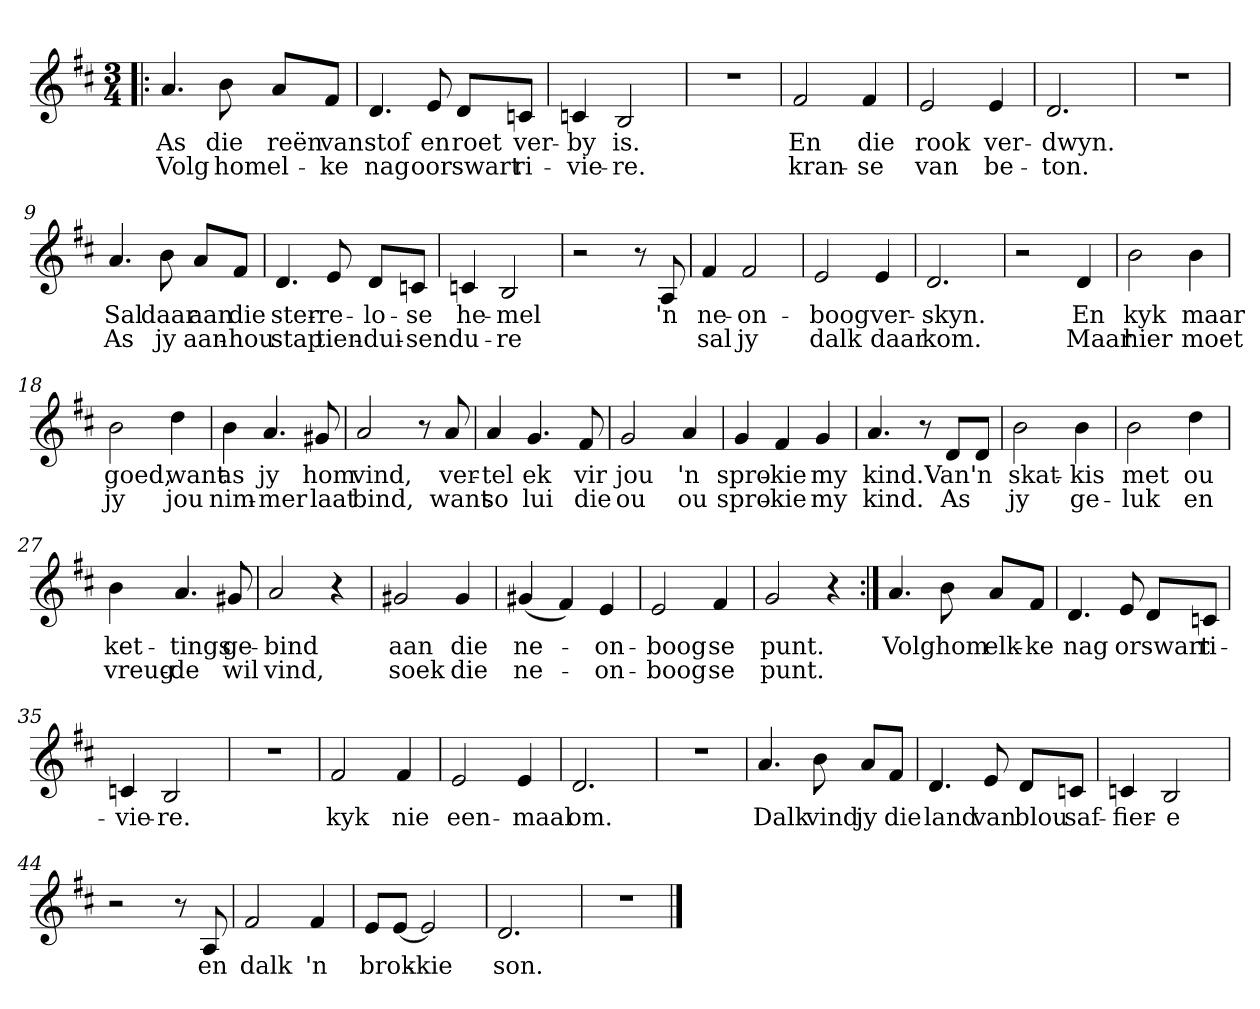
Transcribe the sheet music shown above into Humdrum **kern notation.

**kern	**text	**text
*part1	*part1	*part1
*staff1	*staff1	*staff1
*clefG2	*	*
*k[f#c#]	*	*
*D:	*	*
*M3/4	*	*
=1!|:	=1!|:	=1!|:
!	!LO:LY:b	!LO:LY:b
4.a/	As	Volg
!	!LO:LY:b	!LO:LY:b
8b\	die	hom
!	!LO:LY:b	!LO:LY:b
8a/L	reën	el-
!	!LO:LY:b	!LO:LY:b
8f#/J	van	-ke
=2	=2	=2
!	!LO:LY:b	!LO:LY:b
4.d/	stof	nag
!	!LO:LY:b	!LO:LY:b
8e/	en	oor
!	!LO:LY:b	!LO:LY:b
8d/L	roet	swart
!	!LO:LY:b	!LO:LY:b
8c/J	ver-	ri-
=3	=3	=3
!	!LO:LY:b	!LO:LY:b
4c/	-by	-vie-
!	!LO:LY:b	!LO:LY:b
2B/	is.	-re.
=4	=4	=4
!	!	!LO:LY:b
2.r	.	oor
=5	=5	=5
!	!LO:LY:b	!LO:LY:b
2f#/	En	kran-
!	!LO:LY:b	!LO:LY:b
4f#/	die	-se
=6	=6	=6
!	!LO:LY:b	!LO:LY:b
2e/	rook	van
!	!LO:LY:b	!LO:LY:b
4e/	ver-	be-
=7	=7	=7
!	!LO:LY:b	!LO:LY:b
2.d/	-dwyn.	-ton.
=8	=8	=8
2.r	.	.
!!LO:LB:g=z
=9	=9	=9
!	!LO:LY:b	!LO:LY:b
4.a/	Sal	As
!	!LO:LY:b	!LO:LY:b
8b\	daar	jy
!	!LO:LY:b	!LO:LY:b
8a/L	aan	aan-
!	!LO:LY:b	!LO:LY:b
8f#/J	die	-hou
=10	=10	=10
!	!LO:LY:b	!LO:LY:b
4.d/	ster-	stap
!	!LO:LY:b	!LO:LY:b
8e/	-re-	tien-
!	!LO:LY:b	!LO:LY:b
8d/L	-lo-	-dui-
!	!LO:LY:b	!LO:LY:b
8c/J	-se	-send
=11	=11	=11
!	!LO:LY:b	!LO:LY:b
4c/	he-	u-
!	!LO:LY:b	!LO:LY:b
2B/	-mel	-re
=12	=12	=12
2r	.	.
8r	.	.
!	!LO:LY:b	!
8A/	'n	.
=13	=13	=13
!	!LO:LY:b	!LO:LY:b
4f#/	ne-	sal
!	!LO:LY:b	!LO:LY:b
2f#/	-on-	jy
=14	=14	=14
!	!LO:LY:b	!LO:LY:b
2e/	-boog	dalk
!	!LO:LY:b	!LO:LY:b
4e/	ver-	daar
=15	=15	=15
!	!LO:LY:b	!LO:LY:b
2.d/	-skyn.	kom.
!!LO:LB:g=z
=16	=16	=16
2r	.	.
!	!LO:LY:b	!LO:LY:b
4d/	En	Maar
=17	=17	=17
!	!LO:LY:b	!LO:LY:b
2b\	kyk	hier
!	!LO:LY:b	!LO:LY:b
4b\	maar	moet
=18	=18	=18
!	!LO:LY:b	!LO:LY:b
2b\	goed,	jy
!	!LO:LY:b	!LO:LY:b
4dd\	want	jou
=19	=19	=19
!	!LO:LY:b	!LO:LY:b
4b\	as	nim-
!	!LO:LY:b	!LO:LY:b
4.a/	jy	-mer
!	!LO:LY:b	!LO:LY:b
8g#/	hom	laat
=20	=20	=20
!	!LO:LY:b	!LO:LY:b
2a/	vind,	bind,
8r	.	.
!	!LO:LY:b	!LO:LY:b
8a/	ver-	want
=21	=21	=21
!	!LO:LY:b	!LO:LY:b
4a/	-tel	so
!	!LO:LY:b	!LO:LY:b
4.g/	ek	lui
!	!LO:LY:b	!LO:LY:b
8f#/	vir	die
=22	=22	=22
!	!LO:LY:b	!LO:LY:b
2g/	jou	ou
!	!LO:LY:b	!LO:LY:b
4a/	'n	ou
=23	=23	=23
!	!LO:LY:b	!LO:LY:b
4g/	spro-	spro-
!	!LO:LY:b	!LO:LY:b
4f#/	-kie	-kie
!	!LO:LY:b	!LO:LY:b
4g/	my	my
!!LO:LB:g=z
=24	=24	=24
!	!LO:LY:b	!LO:LY:b
4.a/	kind.	kind.
8r	.	.
!	!LO:LY:b	!LO:LY:b
8d/L	Van	As
!	!LO:LY:b	!
8d/J	'n	.
=25	=25	=25
!	!LO:LY:b	!LO:LY:b
2b\	skat-	jy
!	!LO:LY:b	!LO:LY:b
4b\	-kis	ge-
=26	=26	=26
!	!LO:LY:b	!LO:LY:b
2b\	met	-luk
!	!LO:LY:b	!LO:LY:b
4dd\	ou	en
=27	=27	=27
!	!LO:LY:b	!LO:LY:b
4b\	ket-	vreug-
!	!LO:LY:b	!LO:LY:b
4.a/	-tings	-de
!	!LO:LY:b	!LO:LY:b
8g#/	ge-	wil
=28	=28	=28
!	!LO:LY:b	!LO:LY:b
2a/	-bind	vind,
4r	.	.
=29	=29	=29
!	!LO:LY:b	!LO:LY:b
2g#/	aan	soek
!	!LO:LY:b	!LO:LY:b
4g#/	die	die
=30	=30	=30
!	!LO:LY:b	!LO:LY:b
(4g#/	ne-	ne-
4f#/)	.	.
!	!LO:LY:b	!LO:LY:b
4e/	-on-	-on-
=31	=31	=31
!	!LO:LY:b	!LO:LY:b
2e/	-boog	-boog
!	!LO:LY:b	!LO:LY:b
4f#/	se	se
!!LO:LB:g=z
=32	=32	=32
!	!LO:LY:b	!LO:LY:b
2g/	punt.	punt.
4r	.	.
=33:|!	=33:|!	=33:|!
!	!LO:LY:b	!
4.a/	Volg	.
!	!LO:LY:b	!
8b\	hom	.
!	!LO:LY:b	!
8a/L	elk-	.
!	!LO:LY:b	!
8f#/J	-ke	.
=34	=34	=34
!	!LO:LY:b	!
4.d/	nag	.
!	!LO:LY:b	!
8e/	or	.
!	!LO:LY:b	!
8d/L	swart	.
!	!LO:LY:b	!
8c/J	ri-	.
=35	=35	=35
!	!LO:LY:b	!
4c/	-vie-	.
!	!LO:LY:b	!
2B/	-re.	.
=36	=36	=36
2.r	.	.
=37	=37	=37
!	!LO:LY:b	!
2f#/	kyk	.
!	!LO:LY:b	!
4f#/	nie	.
=38	=38	=38
!	!LO:LY:b	!
2e/	een-	.
!	!LO:LY:b	!
4e/	-maal	.
=39	=39	=39
!	!LO:LY:b	!
2.d/	om.	.
!!LO:LB:g=z
=40	=40	=40
2.r	.	.
=41	=41	=41
!	!LO:LY:b	!
4.a/	Dalk	.
!	!LO:LY:b	!
8b\	vind	.
!	!LO:LY:b	!
8a/L	jy	.
!	!LO:LY:b	!
8f#/J	die	.
=42	=42	=42
!	!LO:LY:b	!
4.d/	land	.
!	!LO:LY:b	!
8e/	van	.
!	!LO:LY:b	!
8d/L	blou	.
!	!LO:LY:b	!
8c/J	saf-	.
=43	=43	=43
!	!LO:LY:b	!
4c/	-fier-	.
!	!LO:LY:b	!
2B/	-e	.
!!LO:LB:g=z
=44	=44	=44
2r	.	.
8r	.	.
!	!LO:LY:b	!
8A/	en	.
=45	=45	=45
!	!LO:LY:b	!
2f#/	dalk	.
!	!LO:LY:b	!
4f#/	'n	.
=46	=46	=46
!	!LO:LY:b	!
8e/L	brok-	.
[8e/J	.	.
!	!LO:LY:b	!
2e/]	-kie	.
=47	=47	=47
!	!LO:LY:b	!
2.d/	son.	.
=48	=48	=48
2.r	.	.
==	==	==
*-	*-	*-
